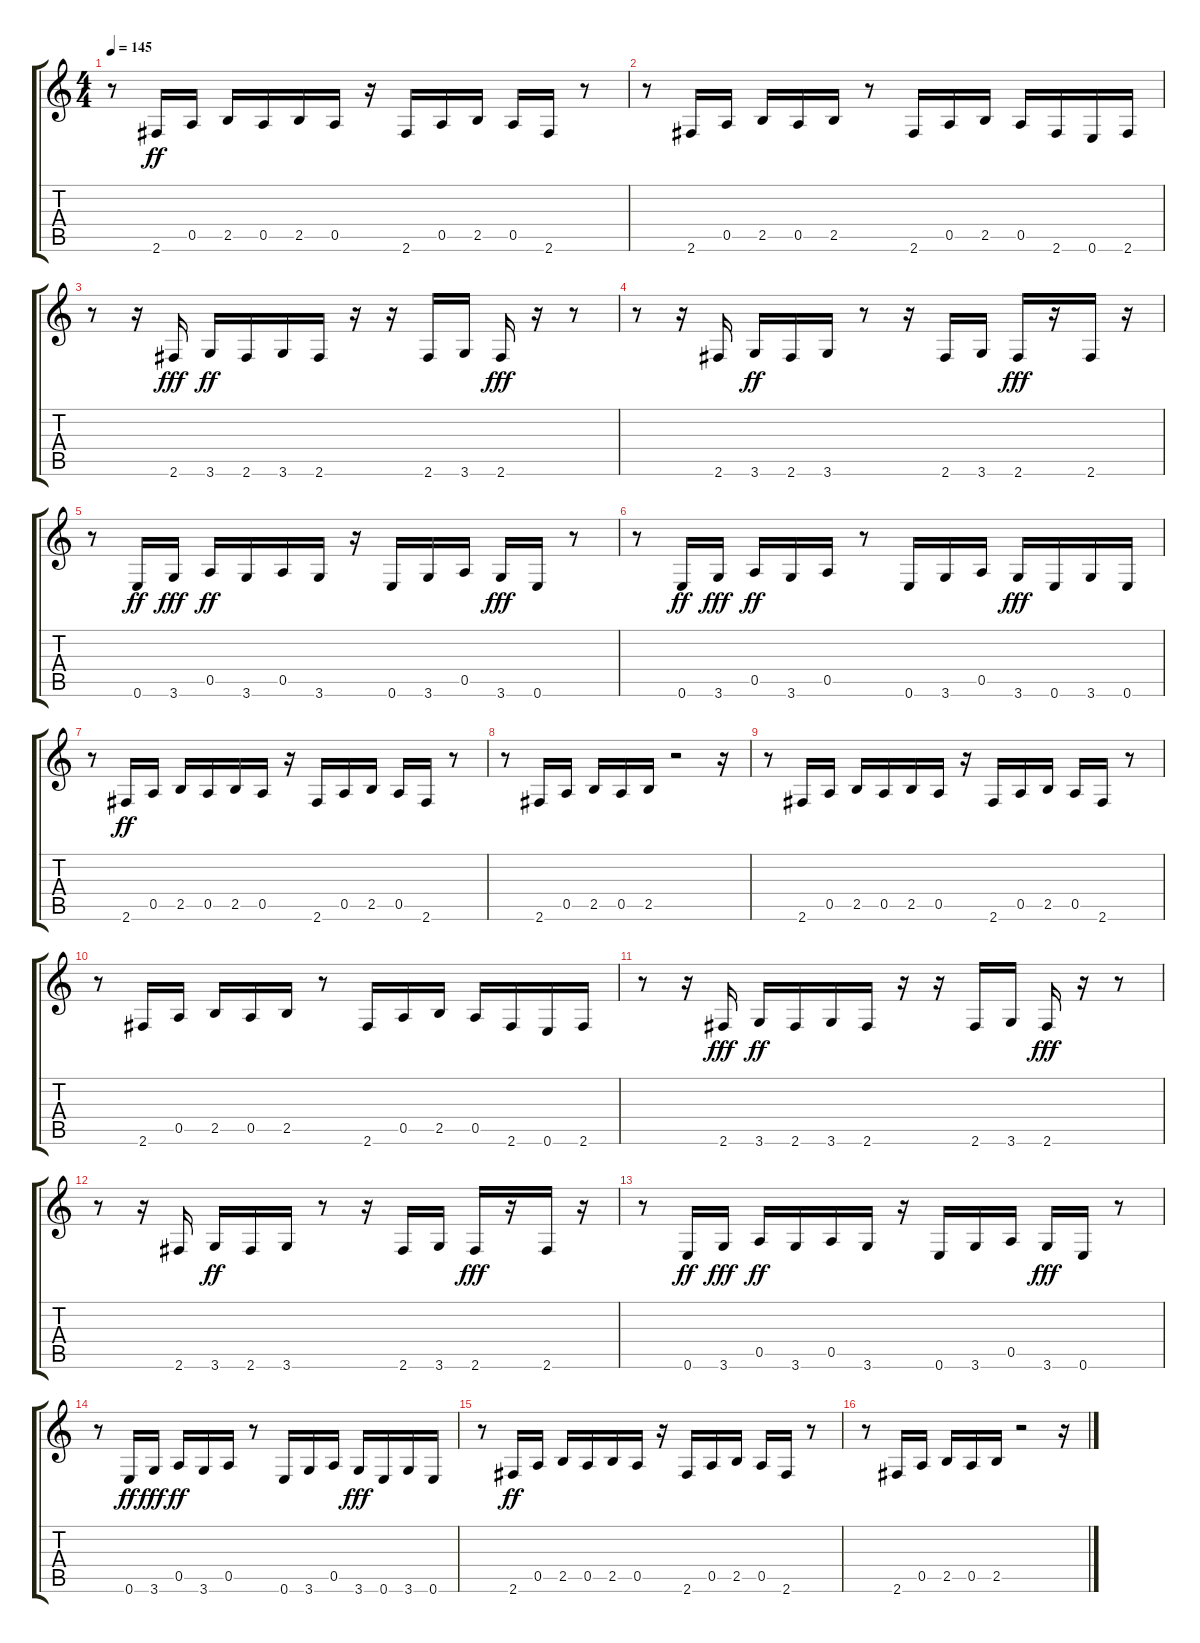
\track "" {instrument electricbasspick}
\staff {score tabs}
\tuning (E4 B3 G3 D3 A2 E2) {hide}
\ts (4 4)
\tempo 145
\clef g2
\ks c
r.8{dy ff instrument electricbasspick} 2.6.16 0.5.16 2.5.16 0.5.16 2.5.16 0.5.16 r.16 2.6.16 0.5.16 2.5.16 0.5.16 2.6.16 r.8 |
r.8 2.6.16 0.5.16 2.5.16 0.5.16 2.5.16 r.8 2.6.16 0.5.16 2.5.16 0.5.16 2.6.16 0.6.16 2.6.16 |
r.8 r.16 2.6.16{dy fff} 3.6.16{dy ff} 2.6.16 3.6.16 2.6.16 r.16 r.16 2.6.16 3.6.16 2.6.16{dy fff} r.16 r.8 |
r.8 r.16 2.6.16 3.6.16{dy ff} 2.6.16 3.6.16 r.8 r.16 2.6.16 3.6.16 2.6.16{dy fff} r.16 2.6.16 r.16 |
r.8 0.6.16{dy ff} 3.6.16{dy fff} 0.5.16{dy ff} 3.6.16 0.5.16 3.6.16 r.16 0.6.16 3.6.16 0.5.16 3.6.16{dy fff} 0.6.16 r.8 |
r.8 0.6.16{dy ff} 3.6.16{dy fff} 0.5.16{dy ff} 3.6.16 0.5.16 r.8 0.6.16 3.6.16 0.5.16 3.6.16{dy fff} 0.6.16 3.6.16 0.6.16 |
r.8 2.6.16{dy ff} 0.5.16 2.5.16 0.5.16 2.5.16 0.5.16 r.16 2.6.16 0.5.16 2.5.16 0.5.16 2.6.16 r.8 |
r.8 2.6.16 0.5.16 2.5.16 0.5.16 2.5.16 r.2 r.16 |
r.8 2.6.16 0.5.16 2.5.16 0.5.16 2.5.16 0.5.16 r.16 2.6.16 0.5.16 2.5.16 0.5.16 2.6.16 r.8 |
r.8 2.6.16 0.5.16 2.5.16 0.5.16 2.5.16 r.8 2.6.16 0.5.16 2.5.16 0.5.16 2.6.16 0.6.16 2.6.16 |
r.8 r.16 2.6.16{dy fff} 3.6.16{dy ff} 2.6.16 3.6.16 2.6.16 r.16 r.16 2.6.16 3.6.16 2.6.16{dy fff} r.16 r.8 |
r.8 r.16 2.6.16 3.6.16{dy ff} 2.6.16 3.6.16 r.8 r.16 2.6.16 3.6.16 2.6.16{dy fff} r.16 2.6.16 r.16 |
r.8 0.6.16{dy ff} 3.6.16{dy fff} 0.5.16{dy ff} 3.6.16 0.5.16 3.6.16 r.16 0.6.16 3.6.16 0.5.16 3.6.16{dy fff} 0.6.16 r.8 |
r.8 0.6.16{dy ff} 3.6.16{dy fff} 0.5.16{dy ff} 3.6.16 0.5.16 r.8 0.6.16 3.6.16 0.5.16 3.6.16{dy fff} 0.6.16 3.6.16 0.6.16 |
r.8 2.6.16{dy ff} 0.5.16 2.5.16 0.5.16 2.5.16 0.5.16 r.16 2.6.16 0.5.16 2.5.16 0.5.16 2.6.16 r.8 |
r.8 2.6.16 0.5.16 2.5.16 0.5.16 2.5.16 r.2 r.16
